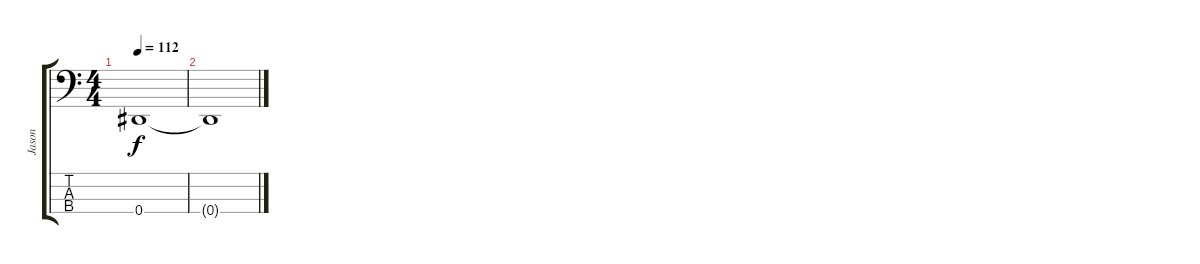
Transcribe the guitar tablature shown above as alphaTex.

\track ("Jason" "Jason") {instrument electricbassfinger}
\staff {score tabs}
\tuning (Gb2 Db2 Ab1 Eb1) {hide}
\ts (4 4)
\tempo 112
\clef f4
\ks c
0.4{t}.1{dy f} |
0.4{t}.1
